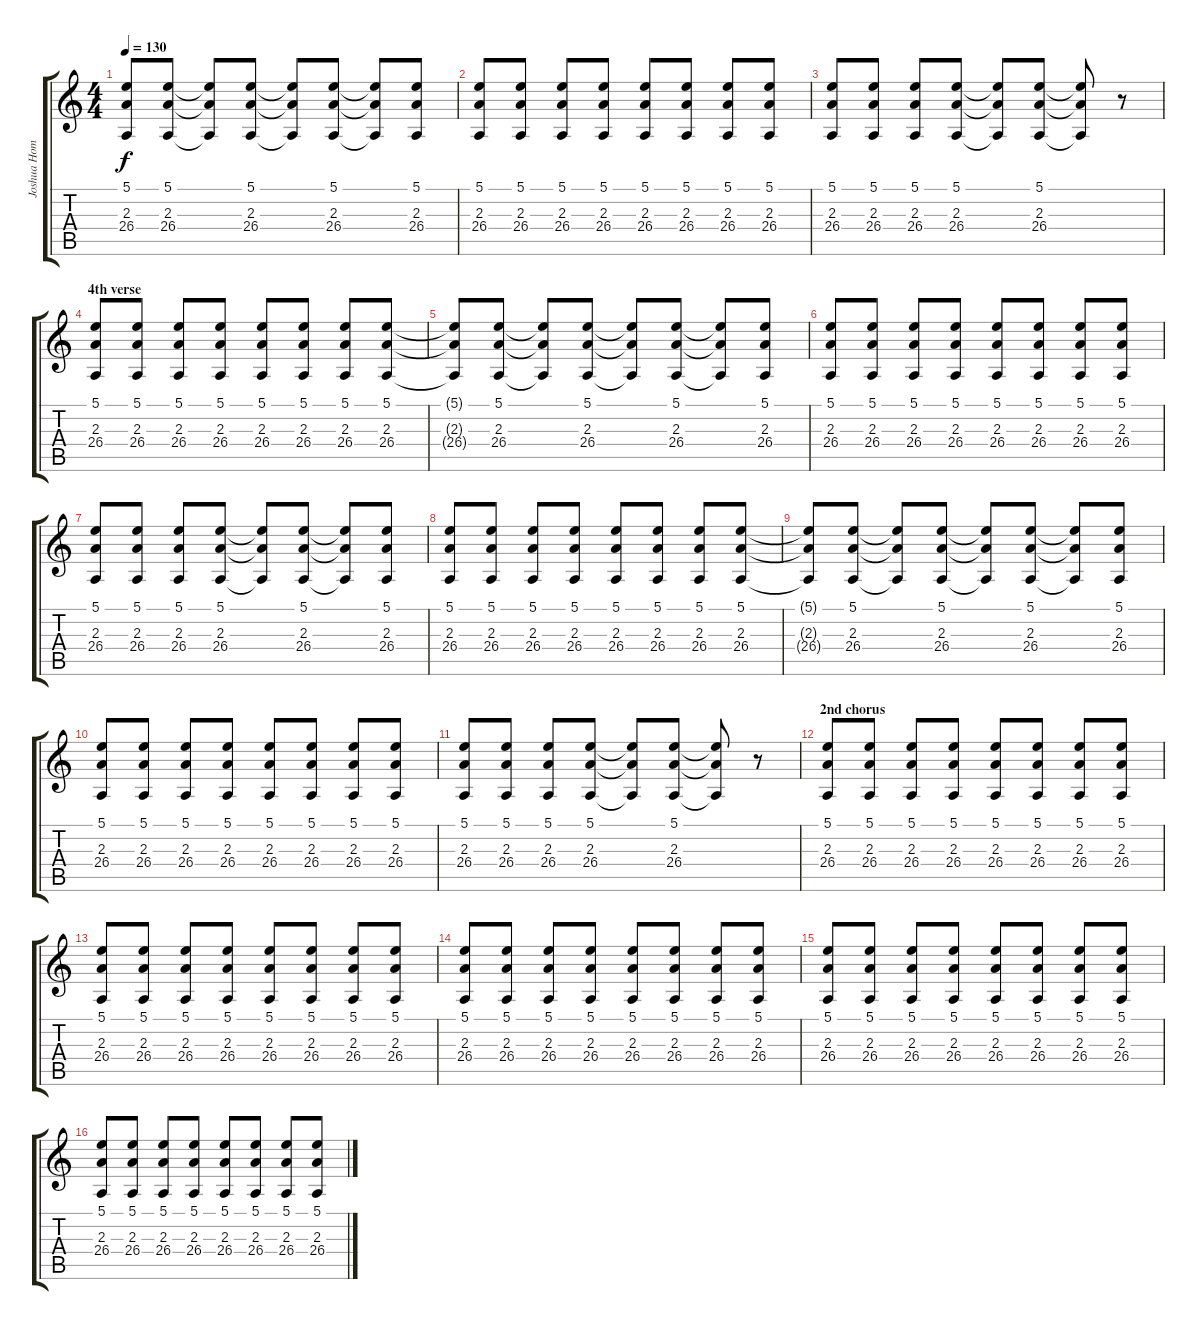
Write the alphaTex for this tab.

\track ("Joshua Homme - piano" "Joshua Hom") {instrument honkytonkpiano}
\staff {score tabs}
\tuning (E4 B3 G3 D3 A2 E2) {hide}
\ts (4 4)
\tempo 130
\clef g2
\ks c
(5.1{t} 2.3{t} 26.4{t}).8{dy f} (5.1 2.3 26.4).8 (5.1{t} 2.3{t} 26.4{t}).8 (5.1 2.3 26.4).8 (5.1{t} 2.3{t} 26.4{t}).8 (5.1 2.3 26.4).8 (5.1{t} 2.3{t} 26.4{t}).8 (5.1 2.3 26.4).8 |
(5.1 2.3 26.4).8 (5.1 2.3 26.4).8 (5.1 2.3 26.4).8 (5.1 2.3 26.4).8 (5.1 2.3 26.4).8 (5.1 2.3 26.4).8 (5.1 2.3 26.4).8 (5.1 2.3 26.4).8 |
(5.1 2.3 26.4).8 (5.1 2.3 26.4).8 (5.1 2.3 26.4).8 (5.1 2.3 26.4).8 (5.1{t} 2.3{t} 26.4{t}).8 (5.1 2.3 26.4).8 (5.1{t} 2.3{t} 26.4{t}).8 r.8 |
\section ("" "4th verse")
(5.1 2.3 26.4).8 (5.1 2.3 26.4).8 (5.1 2.3 26.4).8 (5.1 2.3 26.4).8 (5.1 2.3 26.4).8 (5.1 2.3 26.4).8 (5.1 2.3 26.4).8 (5.1 2.3 26.4).8 |
(5.1{t} 2.3{t} 26.4{t}).8 (5.1 2.3 26.4).8 (5.1{t} 2.3{t} 26.4{t}).8 (5.1 2.3 26.4).8 (5.1{t} 2.3{t} 26.4{t}).8 (5.1 2.3 26.4).8 (5.1{t} 2.3{t} 26.4{t}).8 (5.1 2.3 26.4).8 |
(5.1 2.3 26.4).8 (5.1 2.3 26.4).8 (5.1 2.3 26.4).8 (5.1 2.3 26.4).8 (5.1 2.3 26.4).8 (5.1 2.3 26.4).8 (5.1 2.3 26.4).8 (5.1 2.3 26.4).8 |
(5.1 2.3 26.4).8 (5.1 2.3 26.4).8 (5.1 2.3 26.4).8 (5.1 2.3 26.4).8 (5.1{t} 2.3{t} 26.4{t}).8 (5.1 2.3 26.4).8 (5.1{t} 2.3{t} 26.4{t}).8 (5.1 2.3 26.4).8 |
(5.1 2.3 26.4).8 (5.1 2.3 26.4).8 (5.1 2.3 26.4).8 (5.1 2.3 26.4).8 (5.1 2.3 26.4).8 (5.1 2.3 26.4).8 (5.1 2.3 26.4).8 (5.1 2.3 26.4).8 |
(5.1{t} 2.3{t} 26.4{t}).8 (5.1 2.3 26.4).8 (5.1{t} 2.3{t} 26.4{t}).8 (5.1 2.3 26.4).8 (5.1{t} 2.3{t} 26.4{t}).8 (5.1 2.3 26.4).8 (5.1{t} 2.3{t} 26.4{t}).8 (5.1 2.3 26.4).8 |
(5.1 2.3 26.4).8 (5.1 2.3 26.4).8 (5.1 2.3 26.4).8 (5.1 2.3 26.4).8 (5.1 2.3 26.4).8 (5.1 2.3 26.4).8 (5.1 2.3 26.4).8 (5.1 2.3 26.4).8 |
(5.1 2.3 26.4).8 (5.1 2.3 26.4).8 (5.1 2.3 26.4).8 (5.1 2.3 26.4).8 (5.1{t} 2.3{t} 26.4{t}).8 (5.1 2.3 26.4).8 (5.1{t} 2.3{t} 26.4{t}).8 r.8 |
\section ("" "2nd chorus")
(5.1 2.3 26.4).8 (5.1 2.3 26.4).8 (5.1 2.3 26.4).8 (5.1 2.3 26.4).8 (5.1 2.3 26.4).8 (5.1 2.3 26.4).8 (5.1 2.3 26.4).8 (5.1 2.3 26.4).8 |
(5.1 2.3 26.4).8 (5.1 2.3 26.4).8 (5.1 2.3 26.4).8 (5.1 2.3 26.4).8 (5.1 2.3 26.4).8 (5.1 2.3 26.4).8 (5.1 2.3 26.4).8 (5.1 2.3 26.4).8 |
(5.1 2.3 26.4).8 (5.1 2.3 26.4).8 (5.1 2.3 26.4).8 (5.1 2.3 26.4).8 (5.1 2.3 26.4).8 (5.1 2.3 26.4).8 (5.1 2.3 26.4).8 (5.1 2.3 26.4).8 |
(5.1 2.3 26.4).8 (5.1 2.3 26.4).8 (5.1 2.3 26.4).8 (5.1 2.3 26.4).8 (5.1 2.3 26.4).8 (5.1 2.3 26.4).8 (5.1 2.3 26.4).8 (5.1 2.3 26.4).8 |
(5.1 2.3 26.4).8 (5.1 2.3 26.4).8 (5.1 2.3 26.4).8 (5.1 2.3 26.4).8 (5.1 2.3 26.4).8 (5.1 2.3 26.4).8 (5.1 2.3 26.4).8 (5.1 2.3 26.4).8
